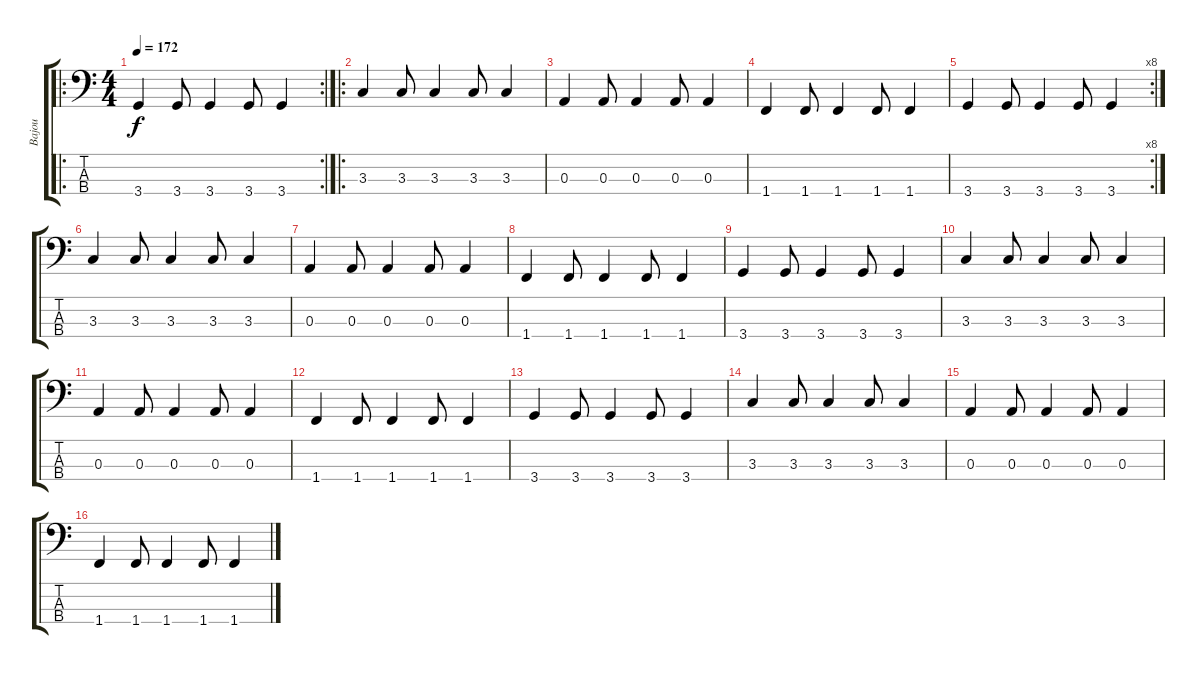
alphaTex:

\track ("Bajou" "Bajou") {instrument electricbassfinger}
\staff {score tabs}
\tuning (G2 D2 A1 E1) {hide}
\ro
\rc 2
\ts (4 4)
\tempo 172
\clef f4
\ks c
3.4.4{dy f} 3.4.8 3.4.4 3.4.8 3.4.4 |
\ro
3.3.4 3.3.8 3.3.4 3.3.8 3.3.4 |
0.3.4 0.3.8 0.3.4 0.3.8 0.3.4 |
1.4.4 1.4.8 1.4.4 1.4.8 1.4.4 |
\rc 8
3.4.4 3.4.8 3.4.4 3.4.8 3.4.4 |
3.3.4 3.3.8 3.3.4 3.3.8 3.3.4 |
0.3.4 0.3.8 0.3.4 0.3.8 0.3.4 |
1.4.4 1.4.8 1.4.4 1.4.8 1.4.4 |
3.4.4 3.4.8 3.4.4 3.4.8 3.4.4 |
3.3.4 3.3.8 3.3.4 3.3.8 3.3.4 |
0.3.4 0.3.8 0.3.4 0.3.8 0.3.4 |
1.4.4 1.4.8 1.4.4 1.4.8 1.4.4 |
3.4.4 3.4.8 3.4.4 3.4.8 3.4.4 |
3.3.4 3.3.8 3.3.4 3.3.8 3.3.4 |
0.3.4 0.3.8 0.3.4 0.3.8 0.3.4 |
1.4.4 1.4.8 1.4.4 1.4.8 1.4.4
